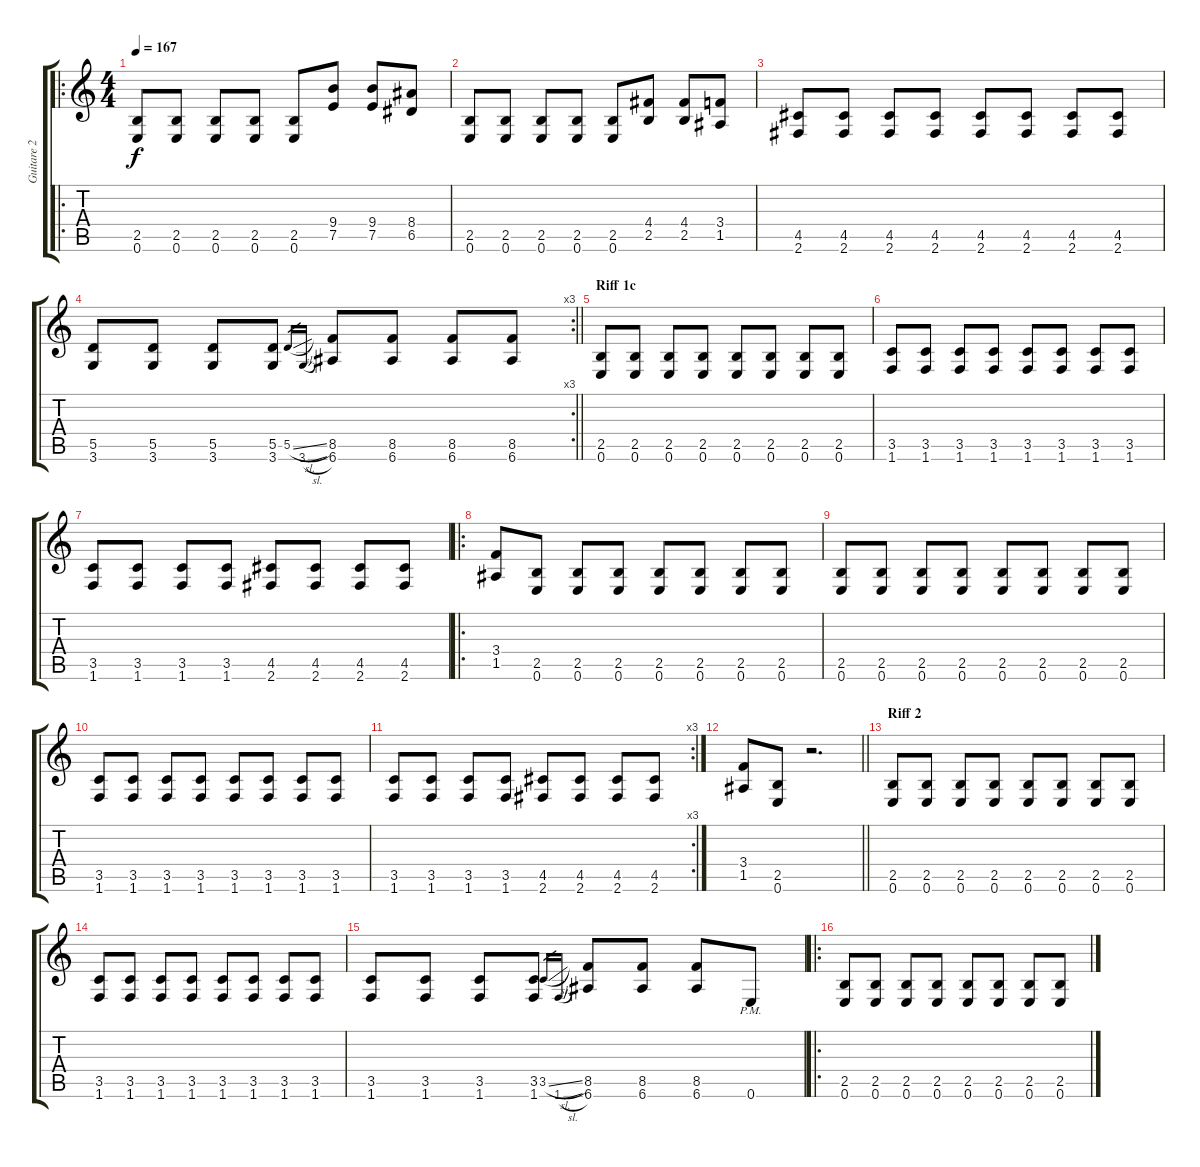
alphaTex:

\track ("Guitare 2" "Guitare 2") {instrument distortionguitar}
\staff {score tabs}
\tuning (E4 B3 G3 D3 A2 E2) {hide}
\ro
\ts (4 4)
\tempo 167
\clef g2
\ks c
(2.5 0.6).8{dy f} (2.5 0.6).8 (2.5 0.6).8 (2.5 0.6).8 (2.5 0.6).8 (9.4 7.5).8 (9.4 7.5).8 (8.4 6.5).8 |
(2.5 0.6).8 (2.5 0.6).8 (2.5 0.6).8 (2.5 0.6).8 (2.5 0.6).8 (4.4 2.5).8 (4.4 2.5).8 (3.4 1.5).8 |
(4.5 2.6).8 (4.5 2.6).8 (4.5 2.6).8 (4.5 2.6).8 (4.5 2.6).8 (4.5 2.6).8 (4.5 2.6).8 (4.5 2.6).8 |
\rc 3
\barLineRight lightlight
(5.5 3.6).8 (5.5 3.6).8 (5.5 3.6).8 (5.5 3.6).8 5.5{sl}.16{gr} 3.6{sl}.16{gr} (8.5 6.6).8 (8.5 6.6).8 (8.5 6.6).8 (8.5 6.6).8 |
\section ("" "Riff 1c")
(2.5 0.6).8 (2.5 0.6).8 (2.5 0.6).8 (2.5 0.6).8 (2.5 0.6).8 (2.5 0.6).8 (2.5 0.6).8 (2.5 0.6).8 |
(3.5 1.6).8 (3.5 1.6).8 (3.5 1.6).8 (3.5 1.6).8 (3.5 1.6).8 (3.5 1.6).8 (3.5 1.6).8 (3.5 1.6).8 |
(3.5 1.6).8 (3.5 1.6).8 (3.5 1.6).8 (3.5 1.6).8 (4.5 2.6).8 (4.5 2.6).8 (4.5 2.6).8 (4.5 2.6).8 |
\ro
(3.4 1.5).8 (2.5 0.6).8 (2.5 0.6).8 (2.5 0.6).8 (2.5 0.6).8 (2.5 0.6).8 (2.5 0.6).8 (2.5 0.6).8 |
(2.5 0.6).8 (2.5 0.6).8 (2.5 0.6).8 (2.5 0.6).8 (2.5 0.6).8 (2.5 0.6).8 (2.5 0.6).8 (2.5 0.6).8 |
(3.5 1.6).8 (3.5 1.6).8 (3.5 1.6).8 (3.5 1.6).8 (3.5 1.6).8 (3.5 1.6).8 (3.5 1.6).8 (3.5 1.6).8 |
\rc 3
(3.5 1.6).8 (3.5 1.6).8 (3.5 1.6).8 (3.5 1.6).8 (4.5 2.6).8 (4.5 2.6).8 (4.5 2.6).8 (4.5 2.6).8 |
\barLineRight lightlight
(3.4 1.5).8 (2.5 0.6).8 r.2{d} |
\section ("" "Riff 2")
(2.5 0.6).8 (2.5 0.6).8 (2.5 0.6).8 (2.5 0.6).8 (2.5 0.6).8 (2.5 0.6).8 (2.5 0.6).8 (2.5 0.6).8 |
(3.5 1.6).8 (3.5 1.6).8 (3.5 1.6).8 (3.5 1.6).8 (3.5 1.6).8 (3.5 1.6).8 (3.5 1.6).8 (3.5 1.6).8 |
(3.5 1.6).8 (3.5 1.6).8 (3.5 1.6).8 (3.5 1.6).8 3.5{sl}.16{gr} 1.6{sl}.16{gr} (8.5 6.6).8 (8.5 6.6).8 (8.5 6.6).8 0.6{pm}.8 |
\ro
(2.5 0.6).8 (2.5 0.6).8 (2.5 0.6).8 (2.5 0.6).8 (2.5 0.6).8 (2.5 0.6).8 (2.5 0.6).8 (2.5 0.6).8
